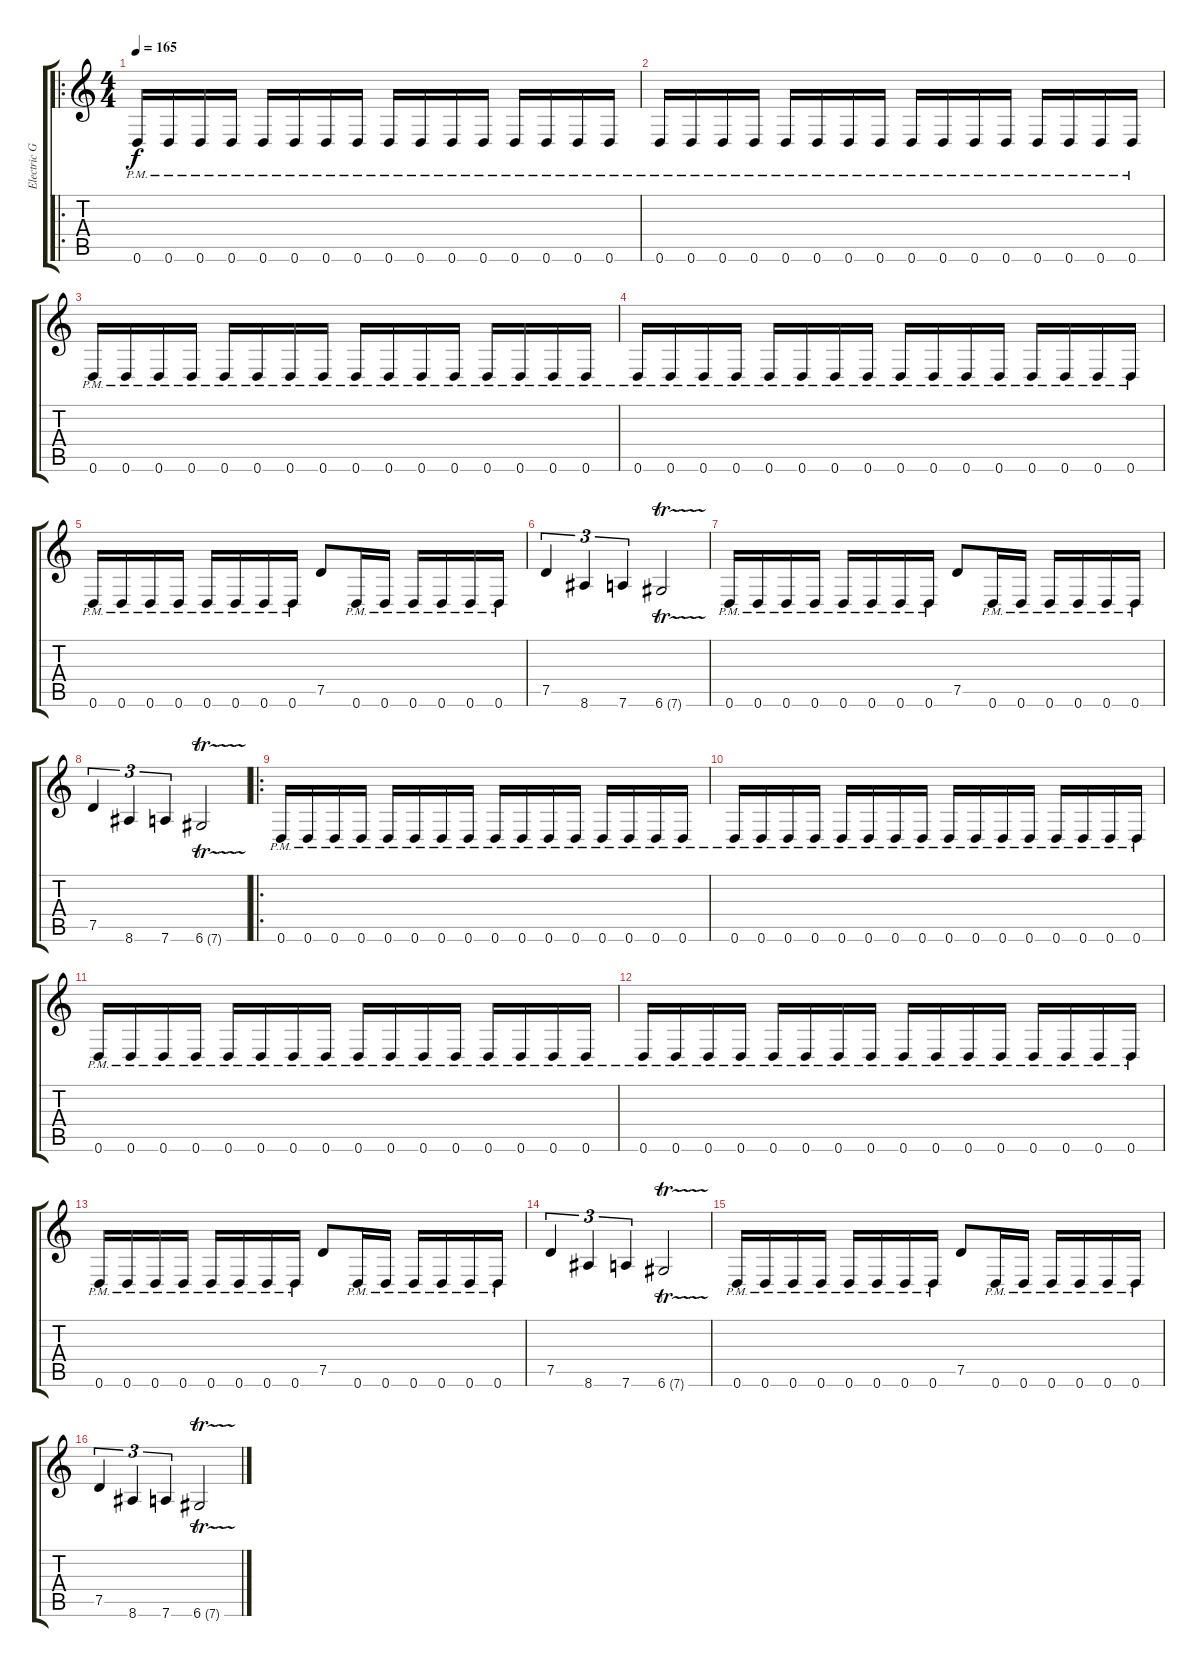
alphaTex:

\track ("Electric Guitar" "Electric G") {instrument distortionguitar}
\staff {score tabs}
\tuning (D4 A3 F3 C3 G2 D2) {hide}
\ro
\ts (4 4)
\tempo 165
\clef g2
\ks c
0.6{pm}.16{dy f} 0.6{pm}.16 0.6{pm}.16 0.6{pm}.16 0.6{pm}.16 0.6{pm}.16 0.6{pm}.16 0.6{pm}.16 0.6{pm}.16 0.6{pm}.16 0.6{pm}.16 0.6{pm}.16 0.6{pm}.16 0.6{pm}.16 0.6{pm}.16 0.6{pm}.16 |
0.6{pm}.16 0.6{pm}.16 0.6{pm}.16 0.6{pm}.16 0.6{pm}.16 0.6{pm}.16 0.6{pm}.16 0.6{pm}.16 0.6{pm}.16 0.6{pm}.16 0.6{pm}.16 0.6{pm}.16 0.6{pm}.16 0.6{pm}.16 0.6{pm}.16 0.6{pm}.16 |
0.6{pm}.16 0.6{pm}.16 0.6{pm}.16 0.6{pm}.16 0.6{pm}.16 0.6{pm}.16 0.6{pm}.16 0.6{pm}.16 0.6{pm}.16 0.6{pm}.16 0.6{pm}.16 0.6{pm}.16 0.6{pm}.16 0.6{pm}.16 0.6{pm}.16 0.6{pm}.16 |
0.6{pm}.16 0.6{pm}.16 0.6{pm}.16 0.6{pm}.16 0.6{pm}.16 0.6{pm}.16 0.6{pm}.16 0.6{pm}.16 0.6{pm}.16 0.6{pm}.16 0.6{pm}.16 0.6{pm}.16 0.6{pm}.16 0.6{pm}.16 0.6{pm}.16 0.6{pm}.16 |
0.6{pm}.16 0.6{pm}.16 0.6{pm}.16 0.6{pm}.16 0.6{pm}.16 0.6{pm}.16 0.6{pm}.16 0.6{pm}.16 7.5.8 0.6{pm}.16 0.6{pm}.16 0.6{pm}.16 0.6{pm}.16 0.6{pm}.16 0.6{pm}.16 |
7.5.4{tu (3 2)} 8.6.4{tu (3 2)} 7.6.4{tu (3 2)} 6.6{tr (7 32)}.2 |
0.6{pm}.16 0.6{pm}.16 0.6{pm}.16 0.6{pm}.16 0.6{pm}.16 0.6{pm}.16 0.6{pm}.16 0.6{pm}.16 7.5.8 0.6{pm}.16 0.6{pm}.16 0.6{pm}.16 0.6{pm}.16 0.6{pm}.16 0.6{pm}.16 |
7.5.4{tu (3 2)} 8.6.4{tu (3 2)} 7.6.4{tu (3 2)} 6.6{tr (7 32)}.2 |
\ro
0.6{pm}.16 0.6{pm}.16 0.6{pm}.16 0.6{pm}.16 0.6{pm}.16 0.6{pm}.16 0.6{pm}.16 0.6{pm}.16 0.6{pm}.16 0.6{pm}.16 0.6{pm}.16 0.6{pm}.16 0.6{pm}.16 0.6{pm}.16 0.6{pm}.16 0.6{pm}.16 |
0.6{pm}.16 0.6{pm}.16 0.6{pm}.16 0.6{pm}.16 0.6{pm}.16 0.6{pm}.16 0.6{pm}.16 0.6{pm}.16 0.6{pm}.16 0.6{pm}.16 0.6{pm}.16 0.6{pm}.16 0.6{pm}.16 0.6{pm}.16 0.6{pm}.16 0.6{pm}.16 |
0.6{pm}.16 0.6{pm}.16 0.6{pm}.16 0.6{pm}.16 0.6{pm}.16 0.6{pm}.16 0.6{pm}.16 0.6{pm}.16 0.6{pm}.16 0.6{pm}.16 0.6{pm}.16 0.6{pm}.16 0.6{pm}.16 0.6{pm}.16 0.6{pm}.16 0.6{pm}.16 |
0.6{pm}.16 0.6{pm}.16 0.6{pm}.16 0.6{pm}.16 0.6{pm}.16 0.6{pm}.16 0.6{pm}.16 0.6{pm}.16 0.6{pm}.16 0.6{pm}.16 0.6{pm}.16 0.6{pm}.16 0.6{pm}.16 0.6{pm}.16 0.6{pm}.16 0.6{pm}.16 |
0.6{pm}.16 0.6{pm}.16 0.6{pm}.16 0.6{pm}.16 0.6{pm}.16 0.6{pm}.16 0.6{pm}.16 0.6{pm}.16 7.5.8 0.6{pm}.16 0.6{pm}.16 0.6{pm}.16 0.6{pm}.16 0.6{pm}.16 0.6{pm}.16 |
7.5.4{tu (3 2)} 8.6.4{tu (3 2)} 7.6.4{tu (3 2)} 6.6{tr (7 32)}.2 |
0.6{pm}.16 0.6{pm}.16 0.6{pm}.16 0.6{pm}.16 0.6{pm}.16 0.6{pm}.16 0.6{pm}.16 0.6{pm}.16 7.5.8 0.6{pm}.16 0.6{pm}.16 0.6{pm}.16 0.6{pm}.16 0.6{pm}.16 0.6{pm}.16 |
7.5.4{tu (3 2)} 8.6.4{tu (3 2)} 7.6.4{tu (3 2)} 6.6{tr (7 32)}.2
